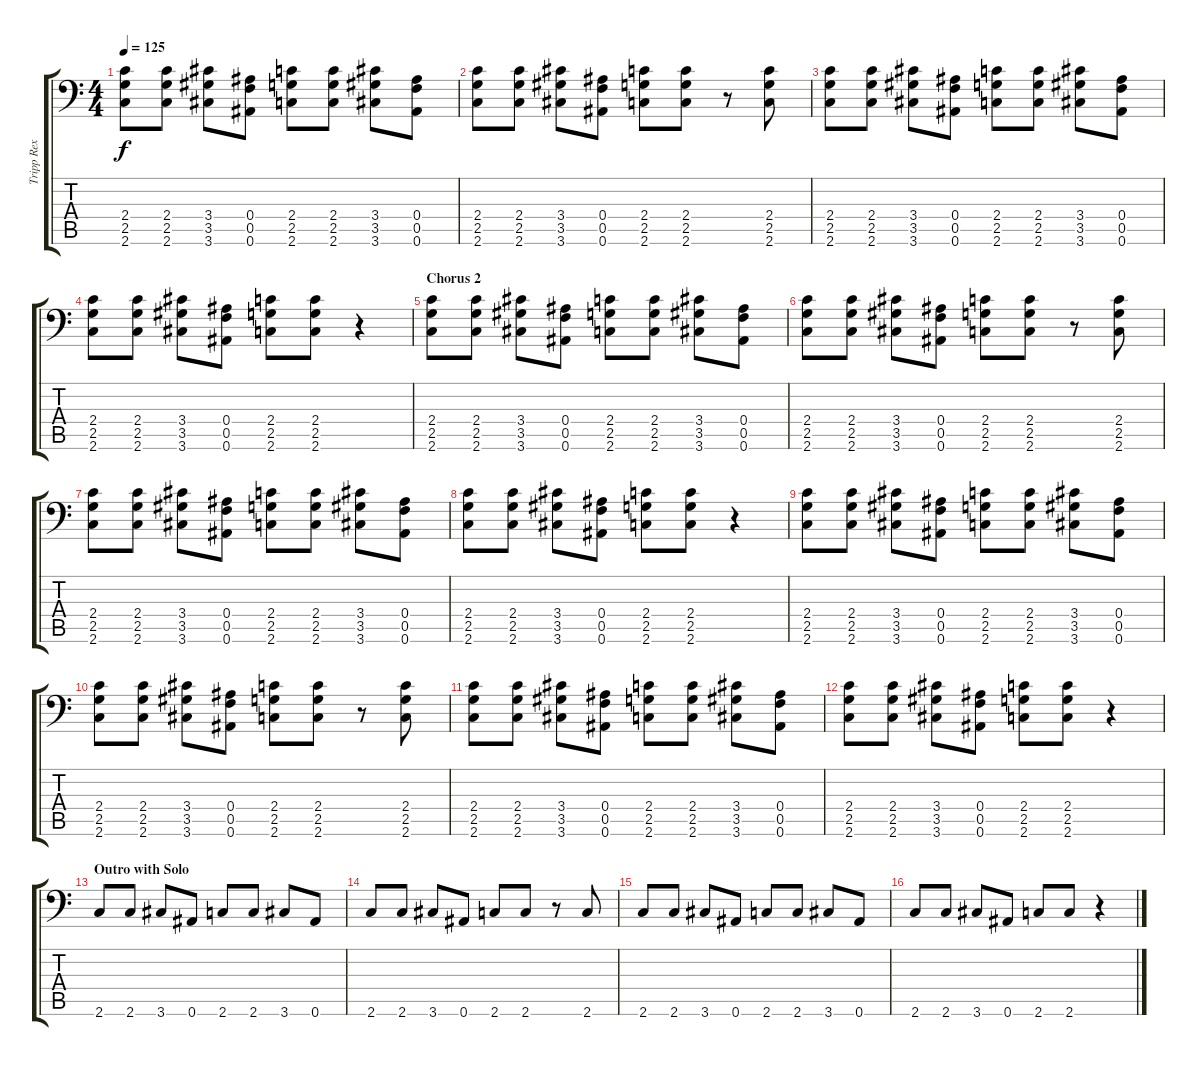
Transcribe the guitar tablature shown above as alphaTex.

\track ("Tripp Rex Eisen - Guitar" "Tripp Rex ") {instrument distortionguitar}
\staff {score tabs}
\tuning (C4 G3 Eb3 Bb2 F2 Bb1) {hide}
\ts (4 4)
\tempo 125
\clef f4
\ks c
(2.4 2.5 2.6).8{dy f} (2.4 2.5 2.6).8 (3.4 3.5 3.6).8 (0.4 0.5 0.6).8 (2.4 2.5 2.6).8 (2.4 2.5 2.6).8 (3.4 3.5 3.6).8 (0.4 0.5 0.6).8 |
(2.4 2.5 2.6).8 (2.4 2.5 2.6).8 (3.4 3.5 3.6).8 (0.4 0.5 0.6).8 (2.4 2.5 2.6).8 (2.4 2.5 2.6).8 r.8 (2.4 2.5 2.6).8 |
(2.4 2.5 2.6).8 (2.4 2.5 2.6).8 (3.4 3.5 3.6).8 (0.4 0.5 0.6).8 (2.4 2.5 2.6).8 (2.4 2.5 2.6).8 (3.4 3.5 3.6).8 (0.4 0.5 0.6).8 |
(2.4 2.5 2.6).8 (2.4 2.5 2.6).8 (3.4 3.5 3.6).8 (0.4 0.5 0.6).8 (2.4 2.5 2.6).8 (2.4 2.5 2.6).8 r.4 |
\section ("" "Chorus 2")
(2.4 2.5 2.6).8 (2.4 2.5 2.6).8 (3.4 3.5 3.6).8 (0.4 0.5 0.6).8 (2.4 2.5 2.6).8 (2.4 2.5 2.6).8 (3.4 3.5 3.6).8 (0.4 0.5 0.6).8 |
(2.4 2.5 2.6).8 (2.4 2.5 2.6).8 (3.4 3.5 3.6).8 (0.4 0.5 0.6).8 (2.4 2.5 2.6).8 (2.4 2.5 2.6).8 r.8 (2.4 2.5 2.6).8 |
(2.4 2.5 2.6).8 (2.4 2.5 2.6).8 (3.4 3.5 3.6).8 (0.4 0.5 0.6).8 (2.4 2.5 2.6).8 (2.4 2.5 2.6).8 (3.4 3.5 3.6).8 (0.4 0.5 0.6).8 |
(2.4 2.5 2.6).8 (2.4 2.5 2.6).8 (3.4 3.5 3.6).8 (0.4 0.5 0.6).8 (2.4 2.5 2.6).8 (2.4 2.5 2.6).8 r.4 |
(2.4 2.5 2.6).8 (2.4 2.5 2.6).8 (3.4 3.5 3.6).8 (0.4 0.5 0.6).8 (2.4 2.5 2.6).8 (2.4 2.5 2.6).8 (3.4 3.5 3.6).8 (0.4 0.5 0.6).8 |
(2.4 2.5 2.6).8 (2.4 2.5 2.6).8 (3.4 3.5 3.6).8 (0.4 0.5 0.6).8 (2.4 2.5 2.6).8 (2.4 2.5 2.6).8 r.8 (2.4 2.5 2.6).8 |
(2.4 2.5 2.6).8 (2.4 2.5 2.6).8 (3.4 3.5 3.6).8 (0.4 0.5 0.6).8 (2.4 2.5 2.6).8 (2.4 2.5 2.6).8 (3.4 3.5 3.6).8 (0.4 0.5 0.6).8 |
(2.4 2.5 2.6).8 (2.4 2.5 2.6).8 (3.4 3.5 3.6).8 (0.4 0.5 0.6).8 (2.4 2.5 2.6).8 (2.4 2.5 2.6).8 r.4 |
\section ("" "Outro with Solo")
2.6.8 2.6.8 3.6.8 0.6.8 2.6.8 2.6.8 3.6.8 0.6.8 |
2.6.8 2.6.8 3.6.8 0.6.8 2.6.8 2.6.8 r.8 2.6.8 |
2.6.8 2.6.8 3.6.8 0.6.8 2.6.8 2.6.8 3.6.8 0.6.8 |
2.6.8 2.6.8 3.6.8 0.6.8 2.6.8 2.6.8 r.4
